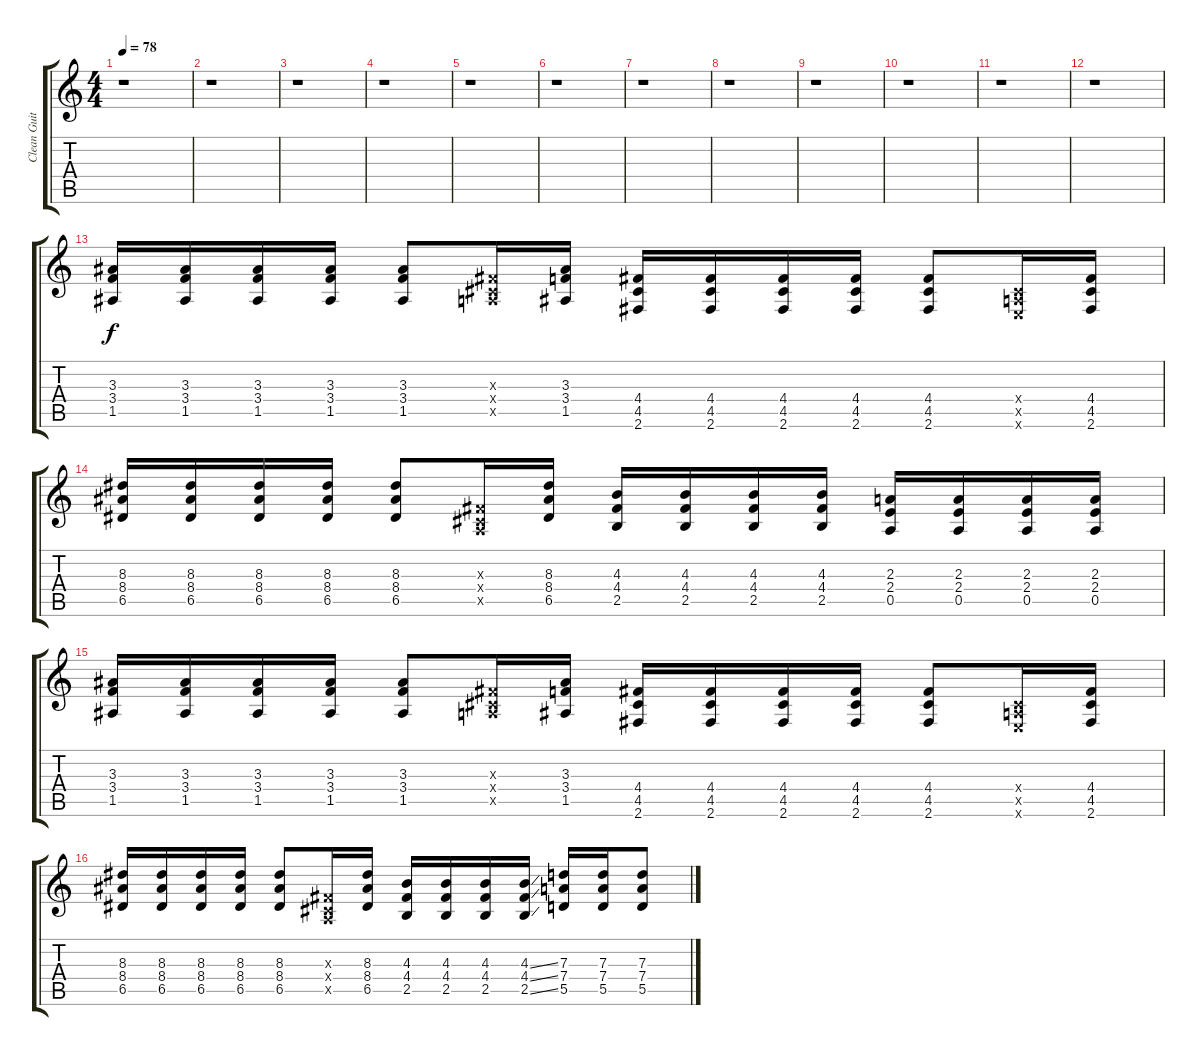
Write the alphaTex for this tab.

\track ("Clean Guitar" "Clean Guit") {instrument acousticguitarsteel}
\staff {score tabs}
\tuning (E4 B3 G3 D3 A2 E2) {hide}
\ts (4 4)
\tempo 78
\clef g2
\ks c
r.1{dy f instrument acousticguitarsteel} |
r.1 |
r.1 |
r.1 |
r.1 |
r.1 |
r.1 |
r.1 |
r.1 |
r.1 |
r.1 |
r.1 |
(3.3 3.4 1.5).16 (3.3 3.4 1.5).16 (3.3 3.4 1.5).16 (3.3 3.4 1.5).16 (3.3 3.4 1.5).8 (-1.3{x} -1.4{x} 0.5{x}).16 (3.3 3.4 1.5).16 (4.4 4.5 2.6).16 (4.4 4.5 2.6).16 (4.4 4.5 2.6).16 (4.4 4.5 2.6).16 (4.4 4.5 2.6).8 (-1.4{x} 0.5{x} 0.6{x}).16 (4.4 4.5 2.6).16 |
(8.3 8.4 6.5).16 (8.3 8.4 6.5).16 (8.3 8.4 6.5).16 (8.3 8.4 6.5).16 (8.3 8.4 6.5).8 (-1.3{x} -1.4{x} 0.5{x}).16 (8.3 8.4 6.5).16 (4.3 4.4 2.5).16 (4.3 4.4 2.5).16 (4.3 4.4 2.5).16 (4.3 4.4 2.5).16 (2.3 2.4 0.5).16 (2.3 2.4 0.5).16 (2.3 2.4 0.5).16 (2.3 2.4 0.5).16 |
(3.3 3.4 1.5).16 (3.3 3.4 1.5).16 (3.3 3.4 1.5).16 (3.3 3.4 1.5).16 (3.3 3.4 1.5).8 (-1.3{x} -1.4{x} 0.5{x}).16 (3.3 3.4 1.5).16 (4.4 4.5 2.6).16 (4.4 4.5 2.6).16 (4.4 4.5 2.6).16 (4.4 4.5 2.6).16 (4.4 4.5 2.6).8 (-1.4{x} 0.5{x} 0.6{x}).16 (4.4 4.5 2.6).16 |
(8.3 8.4 6.5).16 (8.3 8.4 6.5).16 (8.3 8.4 6.5).16 (8.3 8.4 6.5).16 (8.3 8.4 6.5).8 (-1.3{x} -1.4{x} 0.5{x}).16 (8.3 8.4 6.5).16 (4.3 4.4 2.5).16 (4.3 4.4 2.5).16 (4.3 4.4 2.5).16 (4.3{ss} 4.4{ss} 2.5{ss}).16 (7.3 7.4 5.5).16 (7.3 7.4 5.5).16 (7.3 7.4 5.5).8
